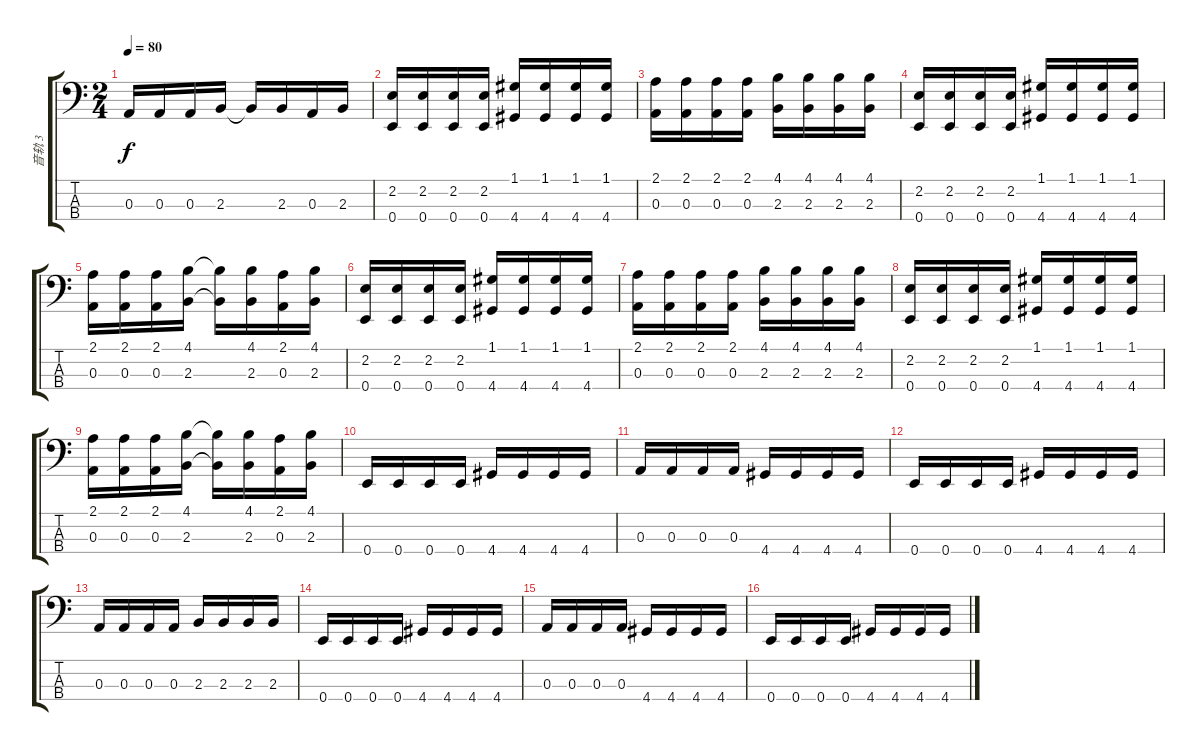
\track ("音轨 3" "音轨 3") {instrument slapbass2}
\staff {score tabs}
\tuning (G2 D2 A1 E1) {hide}
\ts (2 4)
\tempo 80
\clef f4
\ks c
0.3.16{dy f} 0.3.16 0.3.16 2.3.16 2.3{t}.16 2.3.16 0.3.16 2.3.16 |
(2.2 0.4).16 (2.2 0.4).16 (2.2 0.4).16 (2.2 0.4).16 (1.1 4.4).16 (1.1 4.4).16 (1.1 4.4).16 (1.1 4.4).16 |
(2.1 0.3).16 (2.1 0.3).16 (2.1 0.3).16 (2.1 0.3).16 (4.1 2.3).16 (4.1 2.3).16 (4.1 2.3).16 (4.1 2.3).16 |
(2.2 0.4).16 (2.2 0.4).16 (2.2 0.4).16 (2.2 0.4).16 (1.1 4.4).16 (1.1 4.4).16 (1.1 4.4).16 (1.1 4.4).16 |
(2.1 0.3).16 (2.1 0.3).16 (2.1 0.3).16 (4.1 2.3).16 (4.1{t} 2.3{t}).16 (4.1 2.3).16 (2.1 0.3).16 (4.1 2.3).16 |
(2.2 0.4).16 (2.2 0.4).16 (2.2 0.4).16 (2.2 0.4).16 (1.1 4.4).16 (1.1 4.4).16 (1.1 4.4).16 (1.1 4.4).16 |
(2.1 0.3).16 (2.1 0.3).16 (2.1 0.3).16 (2.1 0.3).16 (4.1 2.3).16 (4.1 2.3).16 (4.1 2.3).16 (4.1 2.3).16 |
(2.2 0.4).16 (2.2 0.4).16 (2.2 0.4).16 (2.2 0.4).16 (1.1 4.4).16 (1.1 4.4).16 (1.1 4.4).16 (1.1 4.4).16 |
(2.1 0.3).16 (2.1 0.3).16 (2.1 0.3).16 (4.1 2.3).16 (4.1{t} 2.3{t}).16 (4.1 2.3).16 (2.1 0.3).16 (4.1 2.3).16 |
0.4.16 0.4.16 0.4.16 0.4.16 4.4.16 4.4.16 4.4.16 4.4.16 |
0.3.16 0.3.16 0.3.16 0.3.16 4.4.16 4.4.16 4.4.16 4.4.16 |
0.4.16 0.4.16 0.4.16 0.4.16 4.4.16 4.4.16 4.4.16 4.4.16 |
0.3.16 0.3.16 0.3.16 0.3.16 2.3.16 2.3.16 2.3.16 2.3.16 |
0.4.16 0.4.16 0.4.16 0.4.16 4.4.16 4.4.16 4.4.16 4.4.16 |
0.3.16 0.3.16 0.3.16 0.3.16 4.4.16 4.4.16 4.4.16 4.4.16 |
0.4.16 0.4.16 0.4.16 0.4.16 4.4.16 4.4.16 4.4.16 4.4.16
